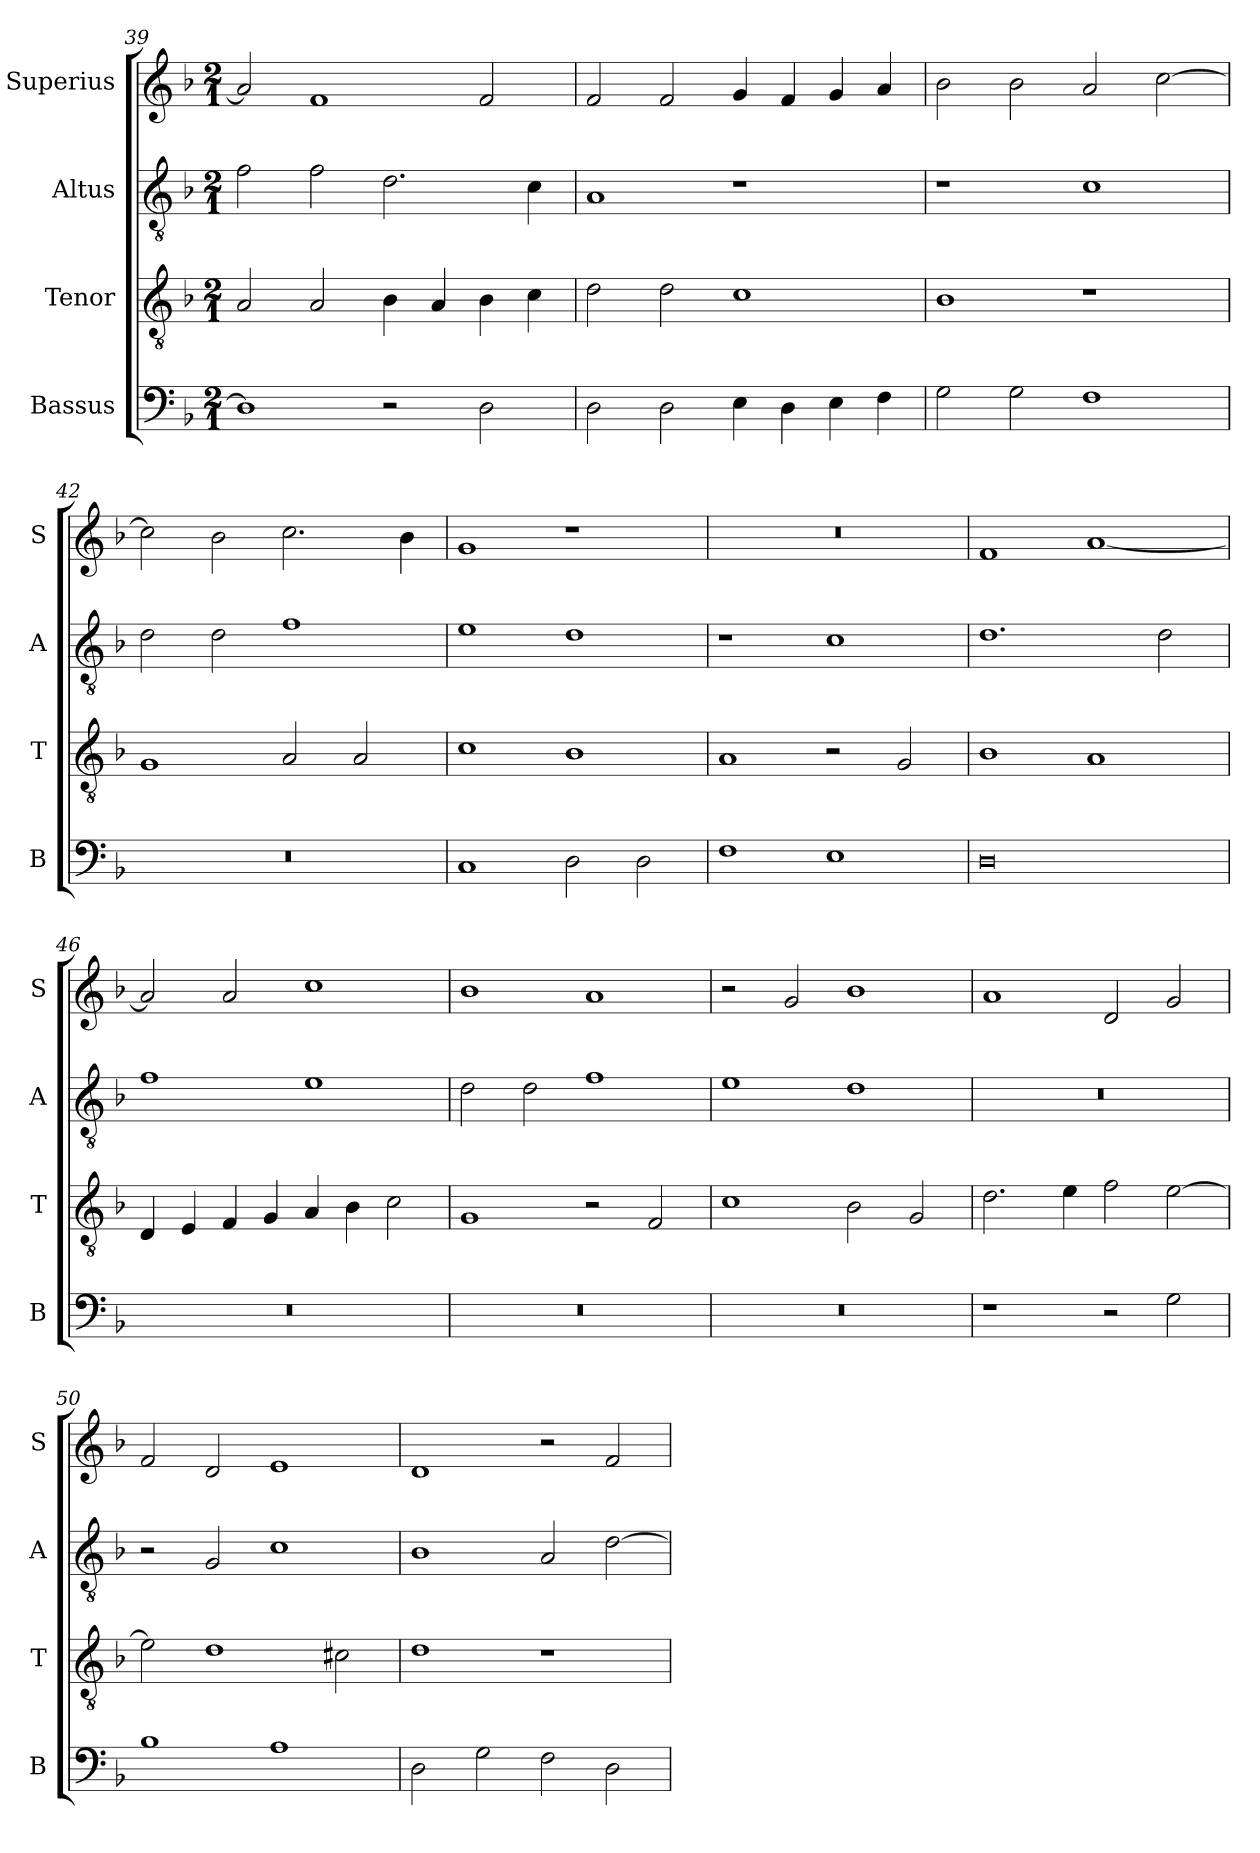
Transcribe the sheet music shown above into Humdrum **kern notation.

**kern	**kern	**kern	**kern
*part4	*part3	*part2	*part1
*staff4	*staff3	*staff2	*staff1
*I"Bassus	*I"Tenor	*I"Altus	*I"Superius
*I'B	*I'T	*I'A	*I'S
*clefF4	*clefGv2	*clefGv2	*clefG2
*k[b-]	*k[b-]	*k[b-]	*k[b-]
*F:	*F:	*F:	*F:
*M2/1	*M2/1	*M2/1	*M2/1
=39	=39	=39	=39
1D]	2A	2f	2a]
.	2A	2f	1f
2r	4B-	2.d	.
.	4A	.	.
2D	4B-	.	2f
.	4c	4c	.
=40	=40	=40	=40
2D	2d	1A	2f
2D	2d	.	2f
4E	1c	1r	4g
4D	.	.	4f
4E	.	.	4g
4F	.	.	4a
=41	=41	=41	=41
2G	1B-	1r	2b-
2G	.	.	2b-
1F	1r	1c	2a
.	.	.	[2cc
=42	=42	=42	=42
0r	1G	2d	2cc]
.	.	2d	2b-
.	2A	1f	2.cc
.	2A	.	.
.	.	.	4b-
=43	=43	=43	=43
1C	1c	1e	1g
2D	1B-	1d	1r
2D	.	.	.
=44	=44	=44	=44
1F	1A	1r	0r
1E	2r	1c	.
.	2G	.	.
=45	=45	=45	=45
0D	1B-	1.d	1f
.	1A	.	[1a
.	.	2d	.
=46	=46	=46	=46
0r	4D	1f	2a]
.	4E	.	.
.	4F	.	2a
.	4G	.	.
.	4A	1e	1cc
.	4B-	.	.
.	2c	.	.
=47	=47	=47	=47
0r	1G	2d	1b-
.	.	2d	.
.	2r	1f	1a
.	2F	.	.
=48	=48	=48	=48
0r	1c	1e	2r
.	.	.	2g
.	2B-	1d	1b-
.	2G	.	.
=49	=49	=49	=49
1r	2.d	0r	1a
.	4e	.	.
2r	2f	.	2d
2G	[2e	.	2g
=50	=50	=50	=50
1B-	2e]	2r	2f
.	1d	2G	2d
1A	.	1c	1e
.	2c#X	.	.
=51	=51	=51	=51
2D	1d	1B-	1d
2G	.	.	.
2F	1r	2A	2r
2D	.	[2d	2f
=	=	=	=
*-	*-	*-	*-
